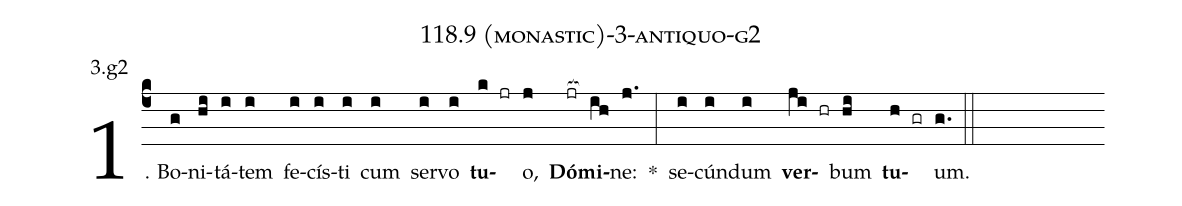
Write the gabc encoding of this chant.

name: 118.9 (monastic)-3-antiquo-g2;
annotation: 3.g2;
%%
(c4)1. Bo(g)ni(hi)tá(i)tem(i) fe(i)cís(i)ti(i) cum(i) ser(i)vo(i) <b>tu</b>(k jr)o,(j) <b>Dó</b>(jr[ocb:1{])<b>mi</b>(ih[ocb:0}])ne:(j.) *(:) se(i)cún(i)dum(i) <b>ver</b>(ji hr)bum(hi) <b>tu</b>(h gr)um.(g.) (::)
